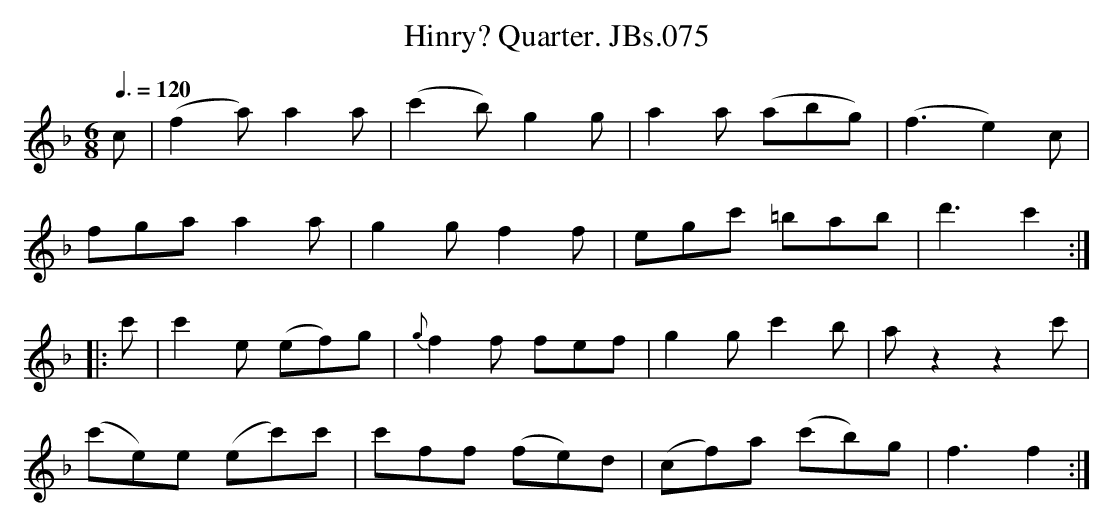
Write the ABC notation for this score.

X:1
T:Hinry? Quarter. JBs.075
L:1/8
M:6/8
Q:3/8=120
K:F
c|(f2a)a2a|(c'2b)g2g|a2a (abg)|(f3e2)c|!
fga a2a|g2gf2f|egc' =bab|d'3c'2:|!
|:c'|c'2e (ef)g|{g}f2f fef|g2gc'2b|az2z2c'|!
(c'e)e (ec')c'|c'ff (fe)d|(cf)a (c'b)g|f3f2:|
